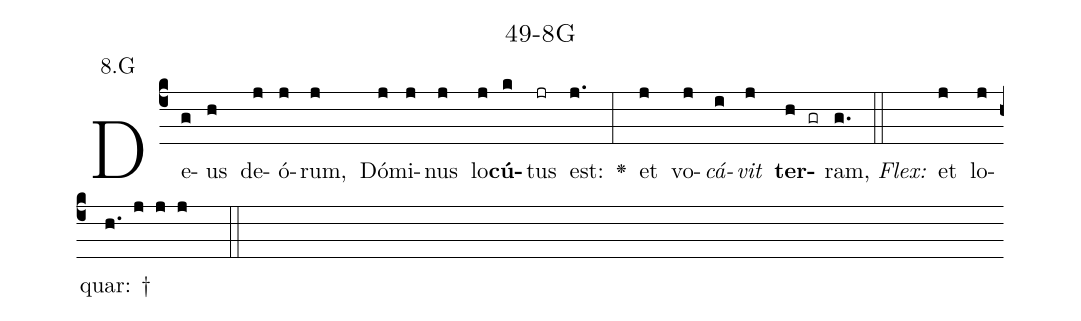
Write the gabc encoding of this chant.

name: 49-8G;
annotation: 8.G;
%%
(c4)De(g)us(h) de(j)ó(j)rum,(j) Dó(j)mi(j)nus(j) lo(j)<b>cú</b>(k)tus(jr) est:(j.) <v>\greheightstar</v>(:) et(j) vo(j)<i>cá</i>(i)<i>vit</i>(j) <b>ter</b>(h gr)ram,(g.) (::)
<i>Flex:</i>()  et(j) lo(j)quar: †(h. j j j  ::)

%E(j) u(j) o(i) u(j) a(h) e.(g.) (::)
